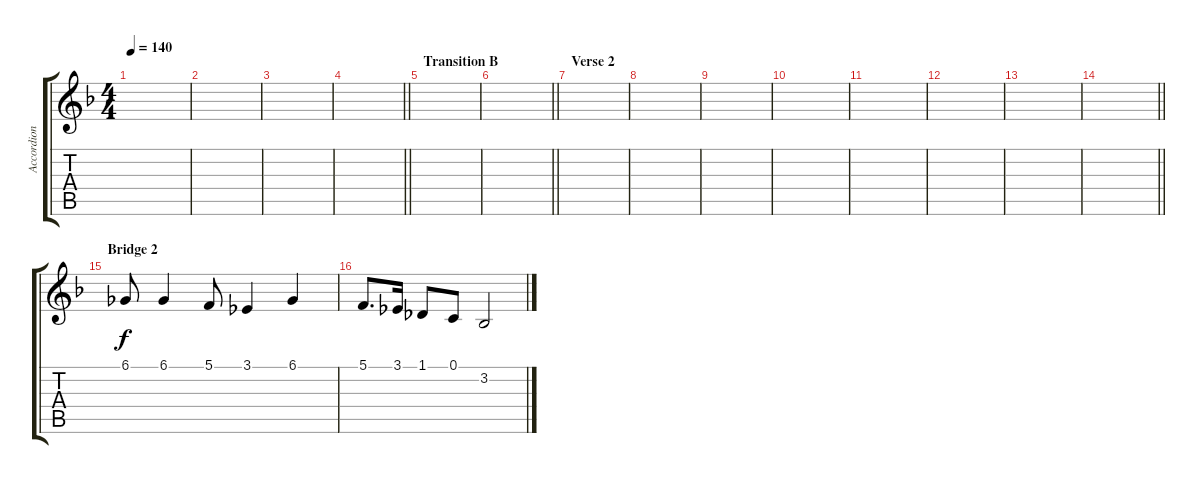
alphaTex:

\track ("Accordion" "Accordion") {instrument accordion}
\staff {score tabs}
\tuning (C4 G3 Eb3 Bb2 F2 C2) {hide}
\ts (4 4)
\tempo 140
\clef g2
\ks dminor
|
|
|
\barLineRight lightlight
|
\section ("" "Transition B")
|
\barLineRight lightlight
|
\section ("" "Verse 2")
|
|
|
|
|
|
|
\barLineRight lightlight
|
\section ("" "Bridge 2")
6.1.8 6.1.4 5.1.8 3.1.4 6.1.4 |
5.1.8{d} 3.1.16 1.1.8 0.1.8 3.2.2
